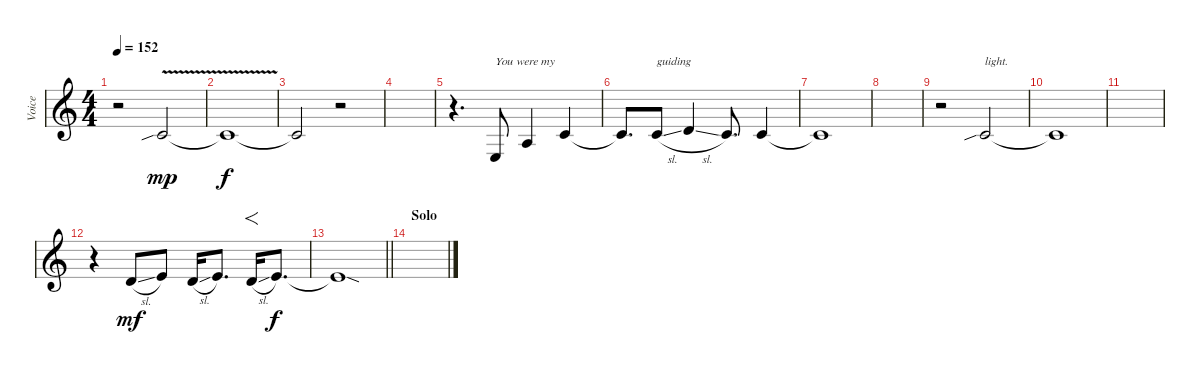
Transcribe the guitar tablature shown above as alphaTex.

\track ("Voice" "Voice") {instrument altosax}
\staff {score}
\tuning (E4 B3 G3 D3 A2 E2) {hide}
\ts (4 4)
\tempo 152
\clef g2
\ks c
r.2{dy f} 5.3{v sib}.2{dy mp beam Up} |
5.3{t}.1{dy f} |
5.3{t}.2 r.2 |
|
r.4{d} 2.4.8{txt "You were my"} 2.3.4 5.3.4 |
5.3{t}.8{d} 5.3{sl}.8{txt "guiding"} 7.3{sl}.4 5.3.8{d} 5.3.4{beam Up} |
5.3{t}.1 |
|
r.2 5.3{sib}.2{txt "light."} |
5.3{t}.1 |
|
r.4 7.3{sl}.8{dy mf} 9.3.8 7.3{sl}.16 9.3.8{d} 7.3{sl}.16{f} 9.3.8{d dy f} |
\barLineRight lightlight
9.3{sod t}.1 |
\section ("" "Solo")
